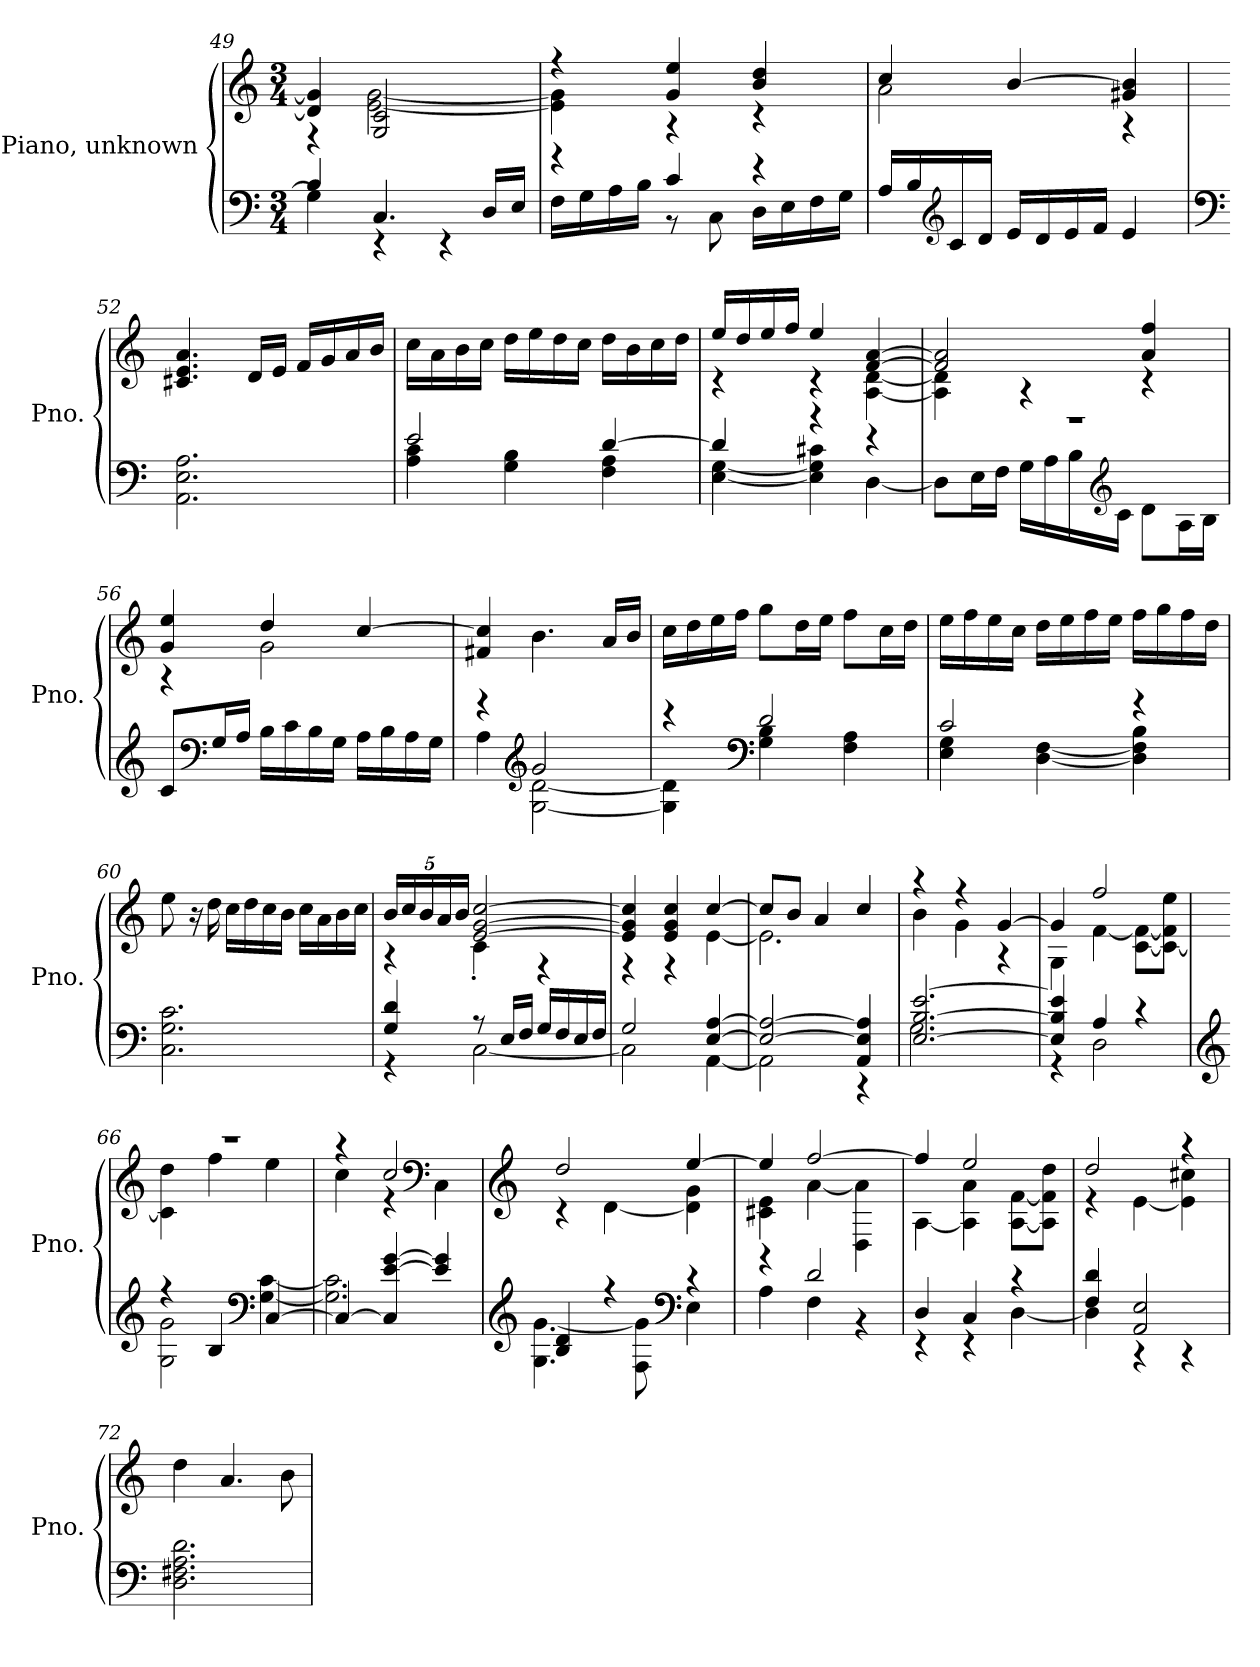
**kern	**kern
*part1	*part1
*staff2	*staff1
*I"Piano, unknown	*
*I'Pno.	*
*clefF4	*clefG2
*k[]	*k[]
*M3/4	*M3/4
=49	=49
*^	*^
4B/	4G\]	4d/] 4g/]	4r
4.C/	4r	2G/ 2c/	[2e\ [2g\
.	4r	.	.
16D/LL	.	.	.
16E/JJ	.	.	.
!!LO:LB:g=z	!!
=50	=50	=50	=50
4r	16F\LL	4r	4e\] 4g\]
.	16G\	.	.
.	16A\	.	.
.	16B\JJ	.	.
4c/	8r	4g/ 4ee/	4r
.	8C\	.	.
4r	16D\LL	4b/ 4dd/	4r
.	16E\	.	.
.	16F\	.	.
.	16G\JJ	.	.
*v	*v	*	*
=51	=51	=51
16A/LL	4cc/	2a\
16B/	.	.
*clefG2	*	*
16c/	.	.
16d/JJ	.	.
16e/LL	[4b/	.
16d/	.	.
16e/	.	.
16f/JJ	.	.
4e/	4g#X/ 4b/]	4r
*	*v	*v
=52	=52
*clefF4	*
2.AA\ 2.E\ 2.A\	4.c#X/ 4.e/ 4.a/
.	16d/LL
.	16e/JJ
.	16f/LL
.	16g/
.	16a/
.	16b/JJ
=53	=53
*^	*
2e/	4A\ 4c\	16cc\LL
.	.	16a\
.	.	16b\
.	.	16cc\JJ
.	4G\ 4B\	16dd\LL
.	.	16ee\
.	.	16dd\
.	.	16cc\JJ
[4d/	4F\ 4A\	16dd\LL
.	.	16b\
.	.	16cc\
.	.	16dd\JJ
!!LO:LB:g=z
=54	=54	=54
*	*	*^
4d/]	[4E\ [4G\	16ee/LL	4r
.	.	16dd/	.
.	.	16ee/	.
.	.	16ff/JJ	.
4r	4E\] 4G\] 4c#X\	4ee/	4r
4r	[4D\	[4f/ [4a/	[4A\ [4d\
=55	=55	=55	=55
2.r	8D\L]	2f/] 2a/]	4A\] 4d\]
.	16E\L	.	.
.	16F\JJ	.	.
.	16G\LL	.	4r
.	16A\	.	.
.	16B\	.	.
*clefG2	*	*	*
.	16c\JJ	.	.
.	8d\L	4a/ 4ff/	4r
.	16A\L	.	.
.	16B\JJ	.	.
*v	*v	*	*
=56	=56	=56
8c/L	4g/ 4ee/	4r
*clefF4	*	*
16G/L	.	.
16A/JJ	.	.
16B\LL	4dd/	2g\
16c\	.	.
16B\	.	.
16G\JJ	.	.
16A\LL	[4cc/	.
16B\	.	.
16A\	.	.
16G\JJ	.	.
*	*v	*v
=57	=57
*^	*
4r	4A\	4f#X/ 4cc/]
*clefG2	*	*
2g/	[2G\ [2d\	4.b\
.	.	16a/LL
.	.	16b/JJ
!!LO:LB:g=z
=58	=58	=58
4r	4G\] 4d\]	16cc\LL
.	.	16dd\
.	.	16ee\
.	.	16ff\JJ
*clefF4	*	*
2d/	4G\ 4B\	8gg\L
.	.	16dd\L
.	.	16ee\JJ
.	4F\ 4A\	8ff\L
.	.	16cc\L
.	.	16dd\JJ
=59	=59	=59
2c/	4E\ 4G\	16ee\LL
.	.	16ff\
.	.	16ee\
.	.	16cc\JJ
.	[4D\ [4F\	16dd\LL
.	.	16ee\
.	.	16ff\
.	.	16ee\JJ
4r	4D\] 4F\] 4B\	16ff\LL
.	.	16gg\
.	.	16ff\
.	.	16dd\JJ
*v	*v	*
=60	=60
2.C\ 2.G\ 2.c\	8ee\
.	16r
.	16dd\
.	16cc\LL
.	16dd\
.	16cc\
.	16b\JJ
.	16cc\LL
.	16a\
.	16b\
.	16cc\JJ
=61	=61
*^	*
*	*	*Xbrackettup
*	*	*^
4G/ 4d/	4r	20b/LL	4r
.	.	20cc/	.
.	.	20b/	.
.	.	20a/	.
.	.	20b/JJ	.
8r	[2C\	[2e/ [2g/ [2cc/	4c'\
16E/LL	.	.	.
16F/JJ	.	.	.
16G/LL	.	.	4r
16F/	.	.	.
16E/	.	.	.
16F/JJ	.	.	.
!!LO:PB:g=z	!!
=62	=62	=62	=62
2G/	2C\]	4e/] 4g/] 4cc/]	4r
.	.	4e/ 4g/ 4cc/	4r
[4E/ [4A/	[4AA\	[4cc/	[4e\
=63	=63	=63	=63
2E/_ 2A/_	2AA\]	8cc/L]	2.e\]
.	.	8b/J	.
.	.	4a/	.
4AA/ 4E/] 4A/]	4r	4cc/	.
=64	=64	=64	=64
[2.E/ [2.B/ [2.e/	2.G\	4r	4b\
.	.	4r	4g\
.	.	[4g/	4r
=65	=65	=65	=65
4E/] 4B/] 4e/]	4r	4g/]	4G\
4A/	2D\	2ff/	[4f\
4r	.	.	[8c\ 8f\_L
.	.	.	8c\_ 8f\] 8ee\J
=66	=66	=66	=66
*clefG2	*	*	*
4r	2G\ 2g\	2.r	4c\] 4dd\
4B/	.	.	4ff\
*clefF4	*	*	*
[4C/	[4G\ [4c\	.	4ee\
=67	=67	=67	=67
4C/_	2.G\] 2.c\]	4r	4cc\
4C/] [4e/ [4g/	.	2cc/	4r
*	*	*clefF4	*
4e/] 4g/]	.	.	4C\
=68	=68	=68	=68
*clefG2	*	*clefG2	*
4B/ 4d/	4.G\ [4.g\	2dd/	4r
4r	.	.	[4d\
.	8F\ 8g\]	.	.
*clefF4	*	*	*
4r	4E\	[4ee/	4d\] 4g\
!!LO:LB:g=z	!!
=69	=69	=69	=69
4r	4A\	4ee/]	4c#X\ 4e\
2d/	4F\	[2ff/	[4a\
.	4r	.	4D\ 4a\]
=70	=70	=70	=70
4D/	4r	4ff/]	[4A\
4C/	4r	2ee/	4A\] 4a\
4r	[4D\	.	[8A\ [8f\L
.	.	.	8A\] 8f\] 8dd\J
=71	=71	=71	=71
4F/ 4d/	4D\]	2dd/	4r
2AA/ 2E/	4r	.	[4e\
.	4r	4r	4e\] 4cc#X\
*v	*v	*	*
*	*v	*v
=72	=72
2.D\ 2.F#X\ 2.A\ 2.d\	4dd\
.	4.a/
.	8b\
=	=
*-	*-
